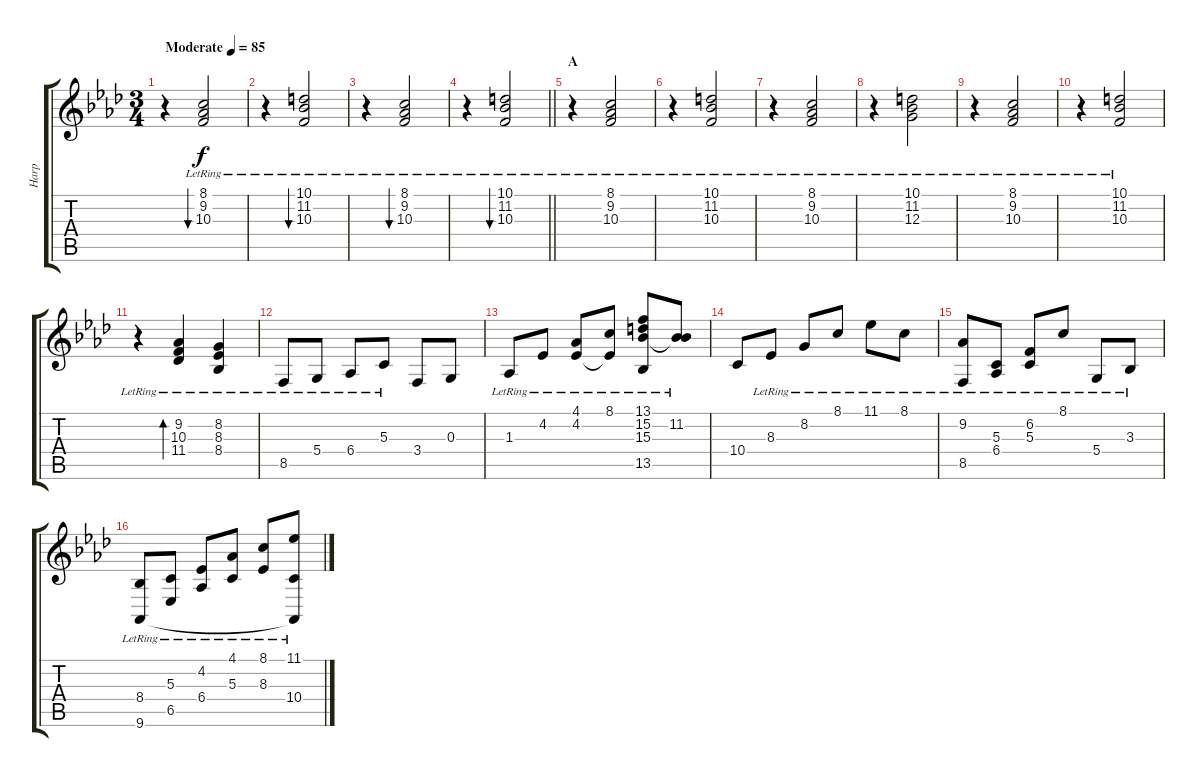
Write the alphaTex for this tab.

\track ("Harp" "Harp") {instrument orchestralharp}
\staff {score tabs}
\tuning (E4 B3 G3 D3 A2 B1) {hide}
\ts (3 4)
\tempo (85 "Moderate")
\clef g2
\ks fminor
r.4{dy f instrument orchestralharp} (8.1{lr} 9.2{lr} 10.3{lr}).2{bu 240} |
r.4 (10.1{lr} 11.2{lr} 10.3{lr}).2{bu 240} |
r.4 (8.1{lr} 9.2{lr} 10.3{lr}).2{bu 120} |
\barLineRight lightlight
r.4 (10.1{lr} 11.2{lr} 10.3{lr}).2{bu 120} |
\section ("" "A")
r.4 (8.1{lr} 9.2{lr} 10.3{lr}).2 |
r.4 (10.1{lr} 11.2{lr} 10.3{lr}).2 |
r.4 (8.1{lr} 9.2{lr} 10.3{lr}).2 |
r.4 (10.1{lr} 11.2{lr} 12.3{lr}).2 |
r.4 (8.1{lr} 9.2{lr} 10.3{lr}).2 |
r.4 (10.1{lr} 11.2{lr} 10.3{lr}).2 |
r.4 (9.2{lr} 10.3{lr} 11.4{lr}).4{bd 240} (8.2{lr} 8.3{lr} 8.4{lr}).4 |
8.5{lr}.8 5.4{lr}.8 6.4{lr}.8 5.3{lr}.8 3.4.8 0.3.8 |
1.3{lr}.8 4.2{lr}.8 (4.1{lr} 4.2{lr}).8 (8.1{lr} 4.2{t}).8 (13.1{lr} 15.2{lr} 15.3{lr} 13.5{lr}).8 (11.2{lr} 15.3{t}).8 |
10.4.8 8.3{lr}.8 8.2{lr}.8 8.1{lr}.8 11.1{lr}.8 8.1{lr}.8 |
(9.2{lr} 8.5{lr}).8 (5.3{lr} 6.4{lr}).8 (6.2{lr} 5.3{lr}).8 8.1{lr}.8 5.4{lr}.8 3.3{lr}.8 |
(8.4{lr} 9.6{lr}).8 (5.3{lr} 6.5{lr}).8 (4.2{lr} 6.4{lr}).8 (4.1{lr} 5.3{lr}).8 (8.1{lr} 8.3{lr}).8 (11.1{lr} 10.4{lr} 9.6{t}).8
